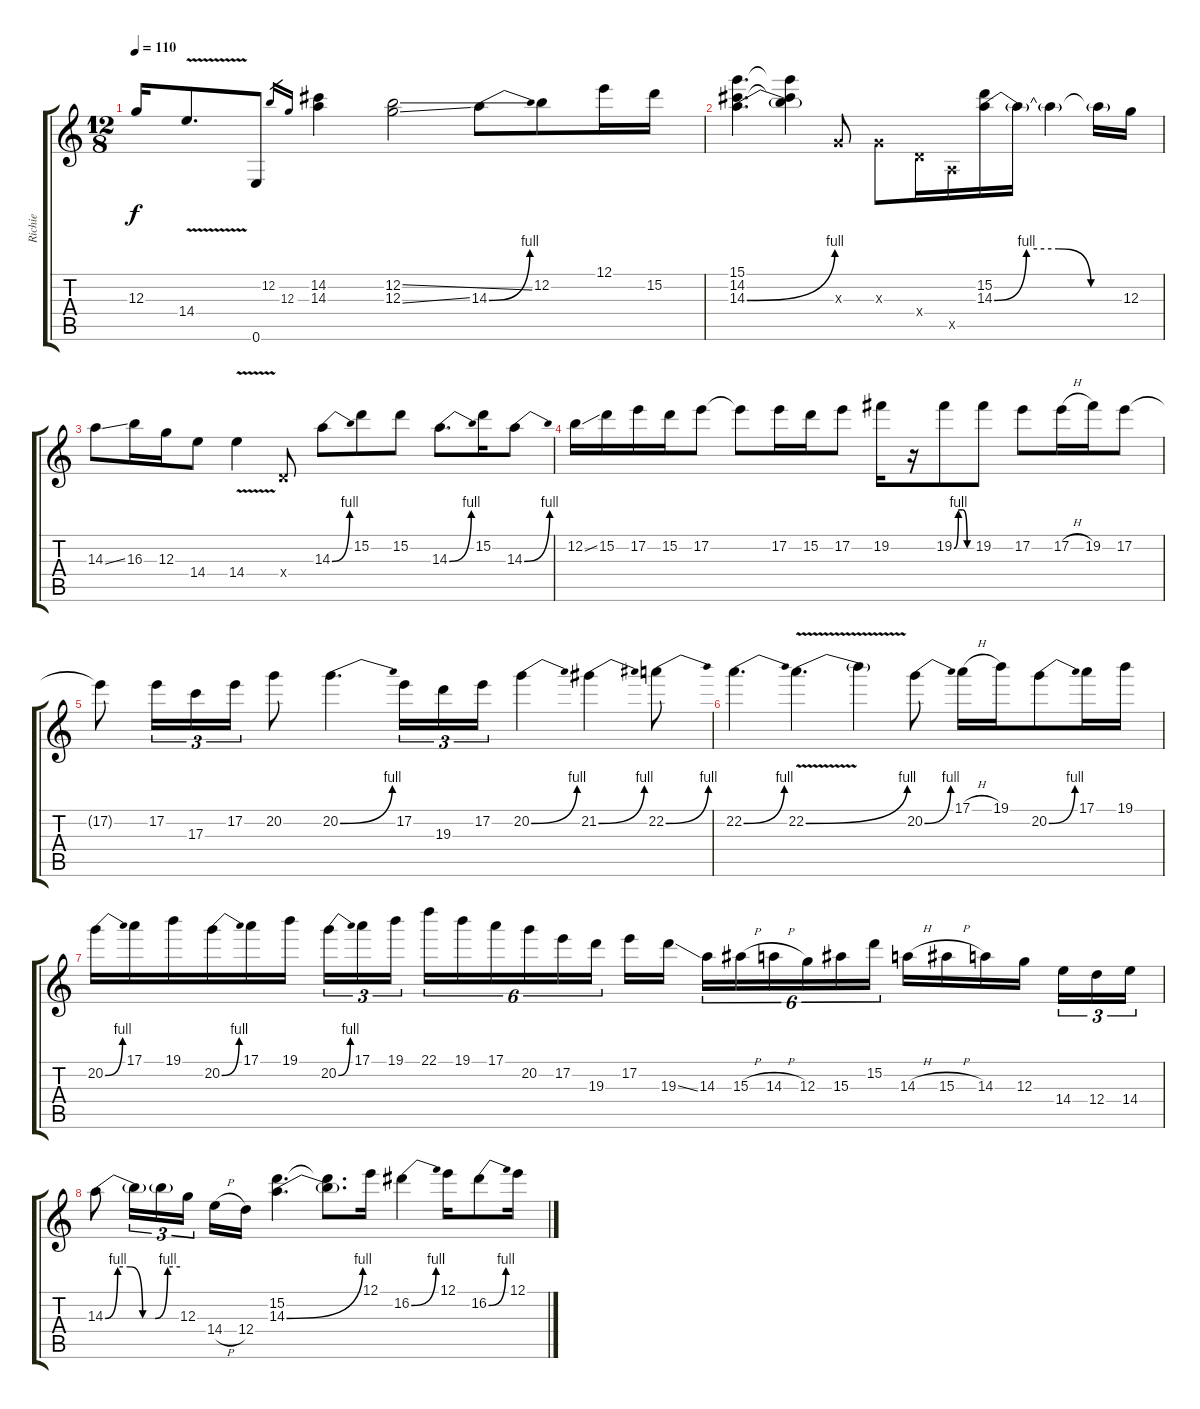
\track ("Richie" "Richie") {instrument distortionguitar}
\staff {score tabs}
\tuning (E4 B3 G3 D3 A2 E2) {hide}
\ts (12 8)
\tempo 110
\clef g2
\ks c
12.3.16{dy f} 14.4{v}.8{d} 0.6.8 12.2.16{gr} 12.3.16{gr} (14.2 14.3).4 (12.2{ss} 12.3{ss}).2 14.3{be (bend 0 0 60 4)}.8 12.2.8 12.1.16 15.2.16 |
(15.1 14.2 14.3{be (bend 0 0 60 4)}).4{d} (15.1{t} 14.2{t} 14.3{t}).4 0.3{x}.8 0.3{x}.8 0.4{x}.16 0.5{x}.16 (15.2 14.3{be (custom 0 0 15 4 30 4 45 0 60 0)}).16 14.3{t}.16 14.3{t}.4 14.3{t}.16 12.3.16 |
14.3{ss}.8 16.3.16 12.3.16 14.4.8 14.4{v}.4 0.4{x}.8 14.3{be (bend 0 0 60 4)}.8 15.2.8 15.2.8 14.3{be (bend 0 0 60 4)}.8{d} 15.2.16 14.3{be (bend 0 0 60 4)}.8 |
12.2{ss}.16 15.2.16 17.2.16 15.2.16 17.2.8 17.2{t}.8 17.2.16 15.2.16 17.2.8 19.2.16 r.16 19.2{be (custom 0 0 15 4 30 4 45 0 60 0)}.8 19.2.8 17.2.8 17.2{h}.16 19.2.16 17.2.8 |
17.2{t}.8 17.2.16{tu (3 2)} 17.3.16{tu (3 2)} 17.2.16{tu (3 2)} 20.2.8 20.2{be (bend 0 0 60 4)}.4{d} 17.2.16{tu (3 2)} 19.3.16{tu (3 2)} 17.2.16{tu (3 2)} 20.2{be (bend 0 0 60 4)}.4 21.2{be (bend 0 0 60 4)}.4 22.2{be (bend 0 0 60 4)}.8 |
22.2{be (bend 0 0 60 4)}.4{d} 22.2{be (bend 0 0 60 4) v}.4{d} 22.2{t}.4 20.2{be (bend 0 0 60 4)}.8 17.1{h}.16 19.1.16 20.2{be (bend 0 0 60 4)}.8 17.1.16 19.1.16 |
20.2{be (bend 0 0 60 4)}.16 17.1.16 19.1.16 20.2{be (bend 0 0 60 4)}.16 17.1.16 19.1.16 20.2{be (bend 0 0 60 4)}.16{tu (3 2)} 17.1.16{tu (3 2)} 19.1.16{tu (3 2)} 22.1.16{tu (6 4)} 19.1.16{tu (6 4)} 17.1.16{tu (6 4)} 20.2.16{tu (6 4)} 17.2.16{tu (6 4)} 19.3.16{tu (6 4)} 17.2.16 19.3{ss}.16 14.3.16{tu (6 4)} 15.3{h}.16{tu (6 4)} 14.3{h}.16{tu (6 4)} 12.3.16{tu (6 4)} 15.3.16{tu (6 4)} 15.2.16{tu (6 4)} 14.3{h}.16 15.3{h}.16 14.3.16 12.3.16 14.4.16{tu (3 2)} 12.4.16{tu (3 2)} 14.4.16{tu (3 2)} |
14.3{be (custom 0 0 10 4 20 4 30 0 40 0 50 4 60 4)}.8 14.3{t}.16{tu (3 2)} 14.3{t}.16{tu (3 2)} 12.3.16{tu (3 2)} 14.4{h}.16 12.4.16 (15.2 14.3{be (bend 0 0 60 4)}).4{d} (15.2{t} 14.3{t}).8{d} 12.1.16 16.2{be (bend 0 0 60 4)}.4 12.1.16 16.2{be (bend 0 0 60 4)}.8 12.1.16
